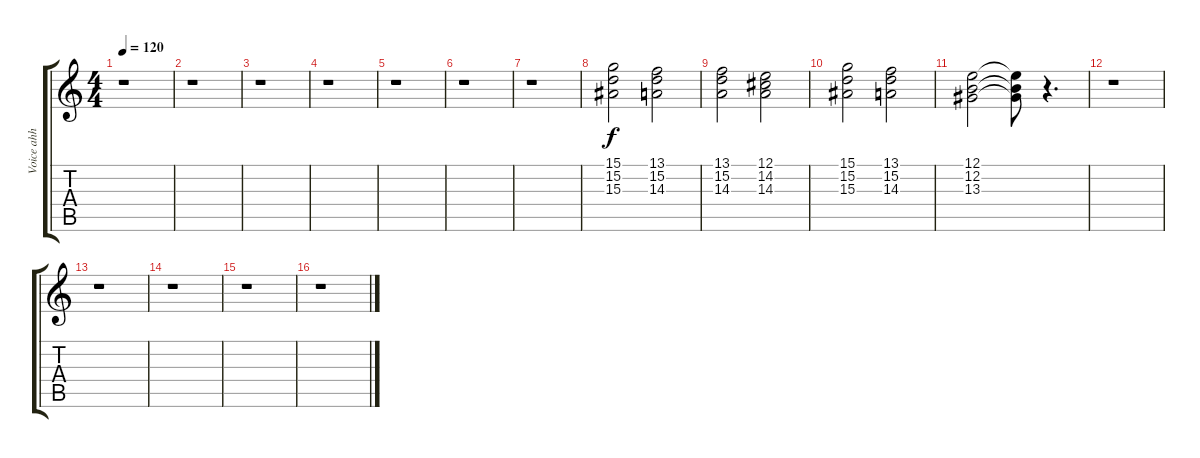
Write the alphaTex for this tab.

\track ("Voice ahh" "Voice ahh") {instrument choiraahs}
\staff {score tabs}
\tuning (E4 B3 G3 D3 A2 E2) {hide}
\ts (4 4)
\tempo 120
\clef g2
\ks c
r.1{dy f} |
r.1 |
r.1 |
r.1 |
r.1 |
r.1 |
r.1 |
(15.1 15.2 15.3).2 (13.1 15.2 14.3).2 |
(13.1 15.2 14.3).2 (12.1 14.2 14.3).2 |
(15.1 15.2 15.3).2 (13.1 15.2 14.3).2 |
(12.1 12.2 13.3).2 (12.1{t} 12.2{t} 13.3{t}).8 r.4{d} |
r.1 |
r.1 |
r.1 |
r.1 |
r.1
